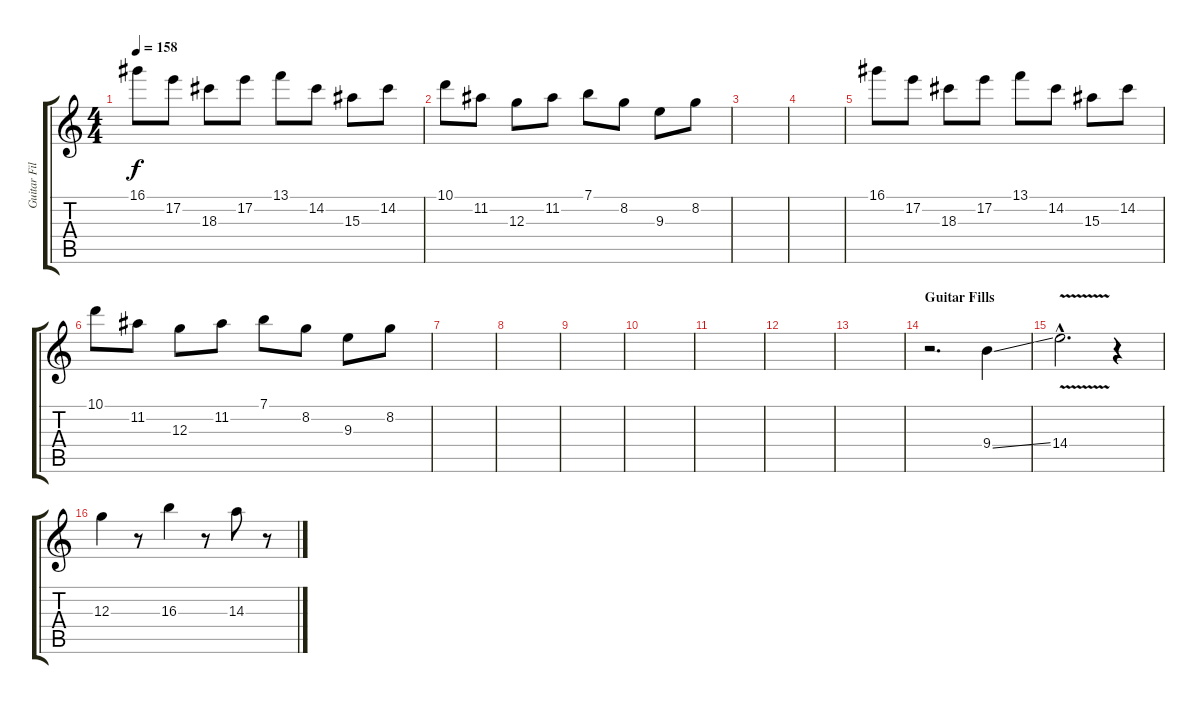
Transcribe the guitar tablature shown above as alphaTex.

\track ("Guitar Fills" "Guitar Fil") {instrument distortionguitar}
\staff {score tabs}
\tuning (E4 B3 G3 D3 A2 E2) {hide}
\ts (4 4)
\tempo 158
\clef g2
\ks c
16.1.8{dy f volume 13 balance 12 instrument electricguitarclean} 17.2.8 18.3.8 17.2.8 13.1.8 14.2.8 15.3.8 14.2.8 |
10.1.8 11.2.8 12.3.8 11.2.8 7.1.8 8.2.8 9.3.8 8.2.8 |
|
|
16.1.8 17.2.8 18.3.8 17.2.8 13.1.8 14.2.8 15.3.8 14.2.8 |
10.1.8 11.2.8 12.3.8 11.2.8 7.1.8 8.2.8 9.3.8 8.2.8 |
|
|
|
|
|
|
|
\section ("" "Guitar Fills")
r.2{d volume 12 balance 4 instrument overdrivenguitar} 9.4{ss}.4 |
14.4{v hac}.2{d} r.4 |
12.3.4 r.8 16.3.4 r.8 14.3.8 r.8
